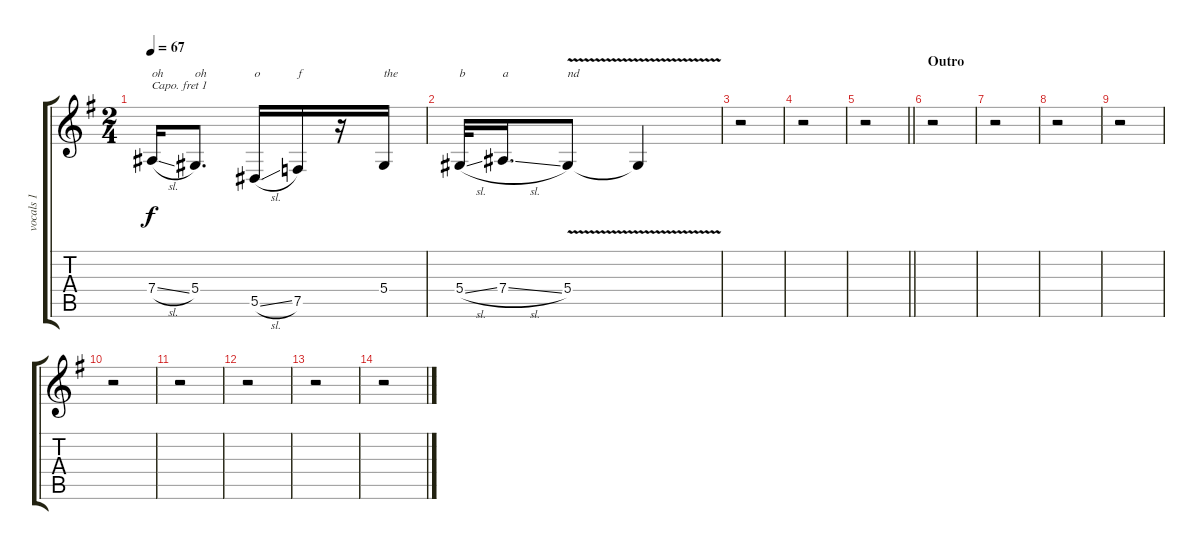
\track ("vocals 1" "vocals 1") {instrument lead2sawtooth}
\staff {score tabs}
\capo 1
\tuning (E4 B3 G3 D3 A2 E2) {hide}
\ts (2 4)
\tempo 67
\clef g2
\ks g
7.4{sl}.16{txt "oh" dy f} 5.4.8{d txt "oh"} 5.5{sl}.16{txt "o"} 7.5.16{txt "f"} r.16 5.4.16{txt "the"} |
5.4{sl}.32{txt "b"} 7.4{sl}.16{d txt "a"} 5.4{v}.8{txt "nd"} 5.4{t}.4 |
r.2 |
r.2 |
\barLineRight lightlight
r.2 |
\section ("" "Outro")
r.2 |
r.2 |
r.2 |
r.2 |
r.2 |
r.2 |
r.2 |
r.2 |
r.2
